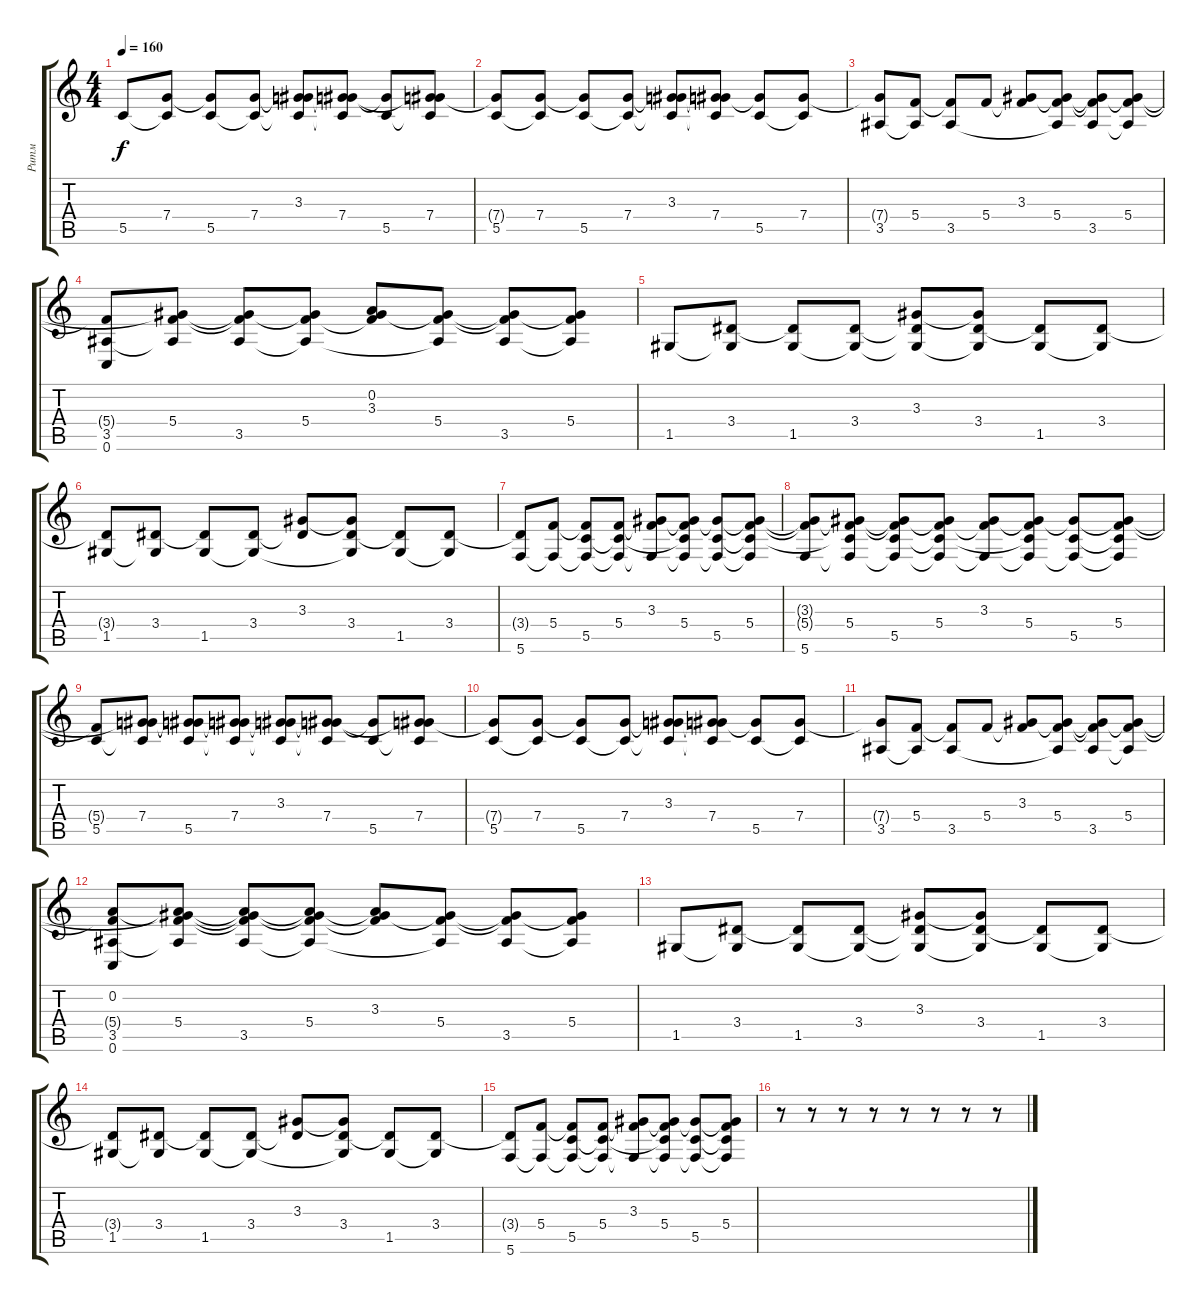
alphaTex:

\track ("Ритм" "Ритм") {instrument distortionguitar}
\staff {score tabs}
\tuning (D4 A3 F3 C3 G2 C2) {hide}
\ts (4 4)
\tempo 160
\clef g2
\ks c
5.5.8{dy f} (7.4 5.5{t}).8 (7.4{t} 5.5).8 (7.4 5.5{t}).8 (3.3 7.4{t} 5.5{t}).8 (3.3{t} 7.4 5.5{t}).8 (7.4{t} 5.5).8 (3.3{t} 7.4 5.5{t}).8 |
(7.4{t} 5.5).8 (7.4 5.5{t}).8 (7.4{t} 5.5).8 (7.4 5.5{t}).8 (3.3 7.4{t} 5.5{t}).8 (3.3{t} 7.4 5.5{t}).8 (7.4{t} 5.5).8 (7.4 5.5{t}).8 |
(7.4{t} 3.5).8 (5.4 3.5{t}).8 (5.4{t} 3.5).8 5.4.8 (3.3 5.4{t}).8 (3.3{t} 5.4 3.5{t}).8 (3.3{t} 5.4{t} 3.5).8 (3.3{t} 5.4 3.5{t}).8 |
(5.4{t} 3.5 0.6).8 (3.3{t} 5.4 3.5{t}).8 (3.3{t} 5.4{t} 3.5).8 (3.3{t} 5.4 3.5{t}).8 (0.2 3.3 5.4{t}).8 (3.3{t} 5.4 3.5{t}).8 (3.3{t} 5.4{t} 3.5).8 (3.3{t} 5.4 3.5{t}).8 |
1.5.8 (3.4 1.5{t}).8 (3.4{t} 1.5).8 (3.4 1.5{t}).8 (3.3 3.4{t} 1.5{t}).8 (3.3{t} 3.4 1.5{t}).8 (3.4{t} 1.5).8 (3.4 1.5{t}).8 |
(3.4{t} 1.5).8 (3.4 1.5{t}).8 (3.4{t} 1.5).8 (3.4 1.5{t}).8 (3.3 3.4{t}).8 (3.3{t} 3.4 1.5{t}).8 (3.4{t} 1.5).8 (3.4 1.5{t}).8 |
(3.4{t} 5.6).8 (5.4 5.6{t}).8 (5.4{t} 5.5 5.6{t}).8 (5.4 5.5{t} 5.6{t}).8 (3.3 5.4{t} 5.6{t}).8 (3.3{t} 5.4 5.5{t} 5.6{t}).8 (3.3{t} 5.5 5.6{t}).8 (3.3{t} 5.4 5.5{t} 5.6{t}).8 |
(3.3{t} 5.4{t} 5.6).8 (3.3{t} 5.4 5.5{t} 5.6{t}).8 (3.3{t} 5.4{t} 5.5 5.6{t}).8 (3.3{t} 5.4 5.5{t} 5.6{t}).8 (3.3 5.4{t} 5.6{t}).8 (3.3{t} 5.4 5.5{t} 5.6{t}).8 (3.3{t} 5.5 5.6{t}).8 (3.3{t} 5.4 5.5{t} 5.6{t}).8 |
(5.4{t} 5.5).8 (3.3{t} 7.4 5.5{t}).8 (3.3{t} 7.4{t} 5.5).8 (3.3{t} 7.4 5.5{t}).8 (3.3 7.4{t} 5.5{t}).8 (3.3{t} 7.4 5.5{t}).8 (7.4{t} 5.5).8 (3.3{t} 7.4 5.5{t}).8 |
(7.4{t} 5.5).8 (7.4 5.5{t}).8 (7.4{t} 5.5).8 (7.4 5.5{t}).8 (3.3 7.4{t} 5.5{t}).8 (3.3{t} 7.4 5.5{t}).8 (7.4{t} 5.5).8 (7.4 5.5{t}).8 |
(7.4{t} 3.5).8 (5.4 3.5{t}).8 (5.4{t} 3.5).8 5.4.8 (3.3 5.4{t}).8 (3.3{t} 5.4 3.5{t}).8 (3.3{t} 5.4{t} 3.5).8 (3.3{t} 5.4 3.5{t}).8 |
(0.2 5.4{t} 3.5 0.6).8 (0.2{t} 3.3{t} 5.4 3.5{t}).8 (0.2{t} 3.3{t} 5.4{t} 3.5).8 (0.2{t} 3.3{t} 5.4 3.5{t}).8 (0.2{t} 3.3 5.4{t}).8 (3.3{t} 5.4 3.5{t}).8 (3.3{t} 5.4{t} 3.5).8 (3.3{t} 5.4 3.5{t}).8 |
1.5.8 (3.4 1.5{t}).8 (3.4{t} 1.5).8 (3.4 1.5{t}).8 (3.3 3.4{t} 1.5{t}).8 (3.3{t} 3.4 1.5{t}).8 (3.4{t} 1.5).8 (3.4 1.5{t}).8 |
(3.4{t} 1.5).8 (3.4 1.5{t}).8 (3.4{t} 1.5).8 (3.4 1.5{t}).8 (3.3 3.4{t}).8 (3.3{t} 3.4 1.5{t}).8 (3.4{t} 1.5).8 (3.4 1.5{t}).8 |
(3.4{t} 5.6).8 (5.4 5.6{t}).8 (5.4{t} 5.5 5.6{t}).8 (5.4 5.5{t} 5.6{t}).8 (3.3 5.4{t} 5.6{t}).8 (3.3{t} 5.4 5.5{t} 5.6{t}).8 (3.3{t} 5.5 5.6{t}).8 (3.3{t} 5.4 5.5{t} 5.6{t}).8 |
r.8 r.8 r.8 r.8 r.8 r.8 r.8 r.8
